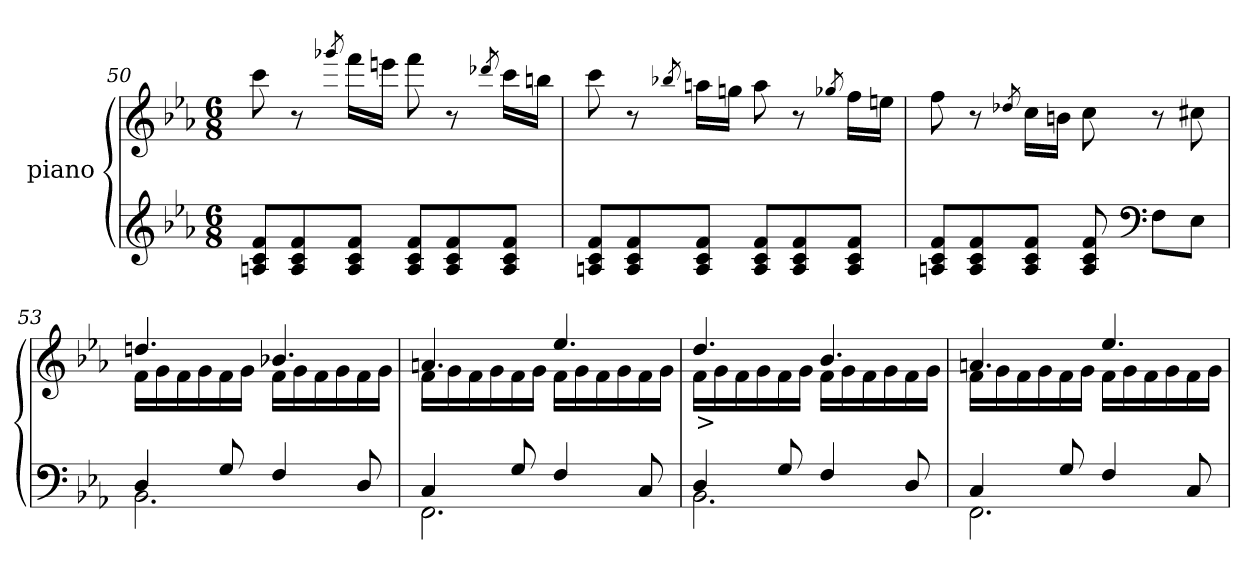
**kern	**kern	**text
*part2	*part1	*part1
*staff2	*staff1	*staff1
*	*I"piano	*
*clefG2	*clefG2	*
*k[b-e-a-]	*k[b-e-a-]	*
*E-:	*E-:	*
*M6/8	*M6/8	*
=50	=50	=50
8An 8c 8fL	8ccc	.
8A 8c 8f	8r	.
.	8qggg-X	.
8A 8c 8fJ	16fffLL	.
.	16eeenJJ	.
8A 8c 8fL	8fff	.
8A 8c 8f	8r	.
.	8qddd-X	.
8A 8c 8fJ	16cccLL	.
.	16bbnJJ	.
=51	=51	=51
8An 8c 8fL	8ccc	.
8A 8c 8f	8r	.
.	8qbb-X	.
8A 8c 8fJ	16aanLL	.
.	16ggnJJ	.
8A 8c 8fL	8aa	.
8A 8c 8f	8r	.
.	8qgg-X	.
8A 8c 8fJ	16ffLL	.
.	16eenJJ	.
=52	=52	=52
8An 8c 8fL	8ff	.
8A 8c 8f	8r	.
.	8qdd-X	.
8A 8c 8fJ	16ccLL	.
.	16bnJJ	.
8A 8c 8f	8cc	.
*clefF4	*	*
8FL	8r	.
8E-J	8cc#X	.
=53	=53	=53
*^	*^	*
4D	2.BB-	4.ddn	16fLL	.
.	.	.	16g	.
.	.	.	16f	.
.	.	.	16g	.
8G	.	.	16f	.
.	.	.	16gJJ	.
4F	.	4.b-X	16fLL	.
.	.	.	16g	.
.	.	.	16f	.
.	.	.	16g	.
8D	.	.	16f	.
.	.	.	16gJJ	.
=54	=54	=54	=54	=54
4C	2.FF	4.an	16fLL	.
.	.	.	16g	.
.	.	.	16f	.
.	.	.	16g	.
8G	.	.	16f	.
.	.	.	16gJJ	.
4F	.	4.ee-	16fLL	.
.	.	.	16g	.
.	.	.	16f	.
.	.	.	16g	.
8C	.	.	16f	.
.	.	.	16gJJ	.
=55	=55	=55	=55	=55
4D	2.BB-	4.dd	16fLL	>
.	.	.	16g	.
.	.	.	16f	.
.	.	.	16g	.
8G	.	.	16f	.
.	.	.	16gJJ	.
4F	.	4.b-	16fLL	.
.	.	.	16g	.
.	.	.	16f	.
.	.	.	16g	.
8D	.	.	16f	.
.	.	.	16gJJ	.
=56	=56	=56	=56	=56
4C	2.FF	4.an	16fLL	.
.	.	.	16g	.
.	.	.	16f	.
.	.	.	16g	.
8G	.	.	16f	.
.	.	.	16gJJ	.
4F	.	4.ee-	16fLL	.
.	.	.	16g	.
.	.	.	16f	.
.	.	.	16g	.
8C	.	.	16f	.
.	.	.	16gJJ	.
*v	*v	*	*	*
*	*v	*v	*
=	=	=
*-	*-	*-
